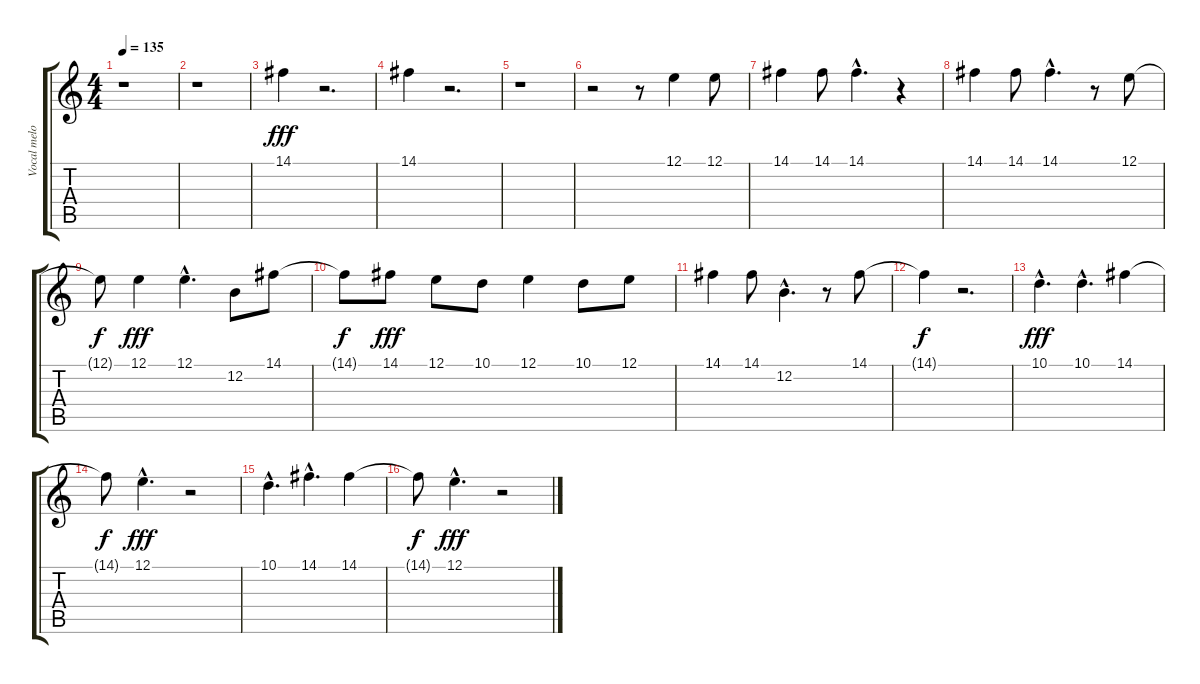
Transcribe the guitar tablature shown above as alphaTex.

\track ("Vocal melody" "Vocal melo") {instrument fx8scifi}
\staff {score tabs}
\tuning (E4 B3 G3 D3 A2 E2) {hide}
\ts (4 4)
\tempo 135
\clef g2
\ks c
r.1{dy fff} |
r.1 |
14.1.4 r.2{d} |
14.1.4 r.2{d} |
r.1 |
r.2 r.8 12.1.4 12.1.8 |
14.1.4 14.1.8 14.1{hac}.4{d} r.4 |
14.1.4 14.1.8 14.1{hac}.4{d} r.8 12.1.8 |
12.1{t}.8{dy f} 12.1.4{dy fff} 12.1{hac}.4{d} 12.2.8 14.1.8 |
14.1{t}.8{dy f} 14.1.8{dy fff} 12.1.8 10.1.8 12.1.4 10.1.8 12.1.8 |
14.1.4 14.1.8 12.2{hac}.4{d} r.8 14.1.8 |
14.1{t}.4{dy f} r.2{d} |
10.1{hac}.4{d dy fff} 10.1{hac}.4{d} 14.1.4 |
14.1{t}.8{dy f} 12.1{hac}.4{d dy fff} r.2 |
10.1{hac}.4{d} 14.1{hac}.4{d} 14.1.4 |
14.1{t}.8{dy f} 12.1{hac}.4{d dy fff} r.2
